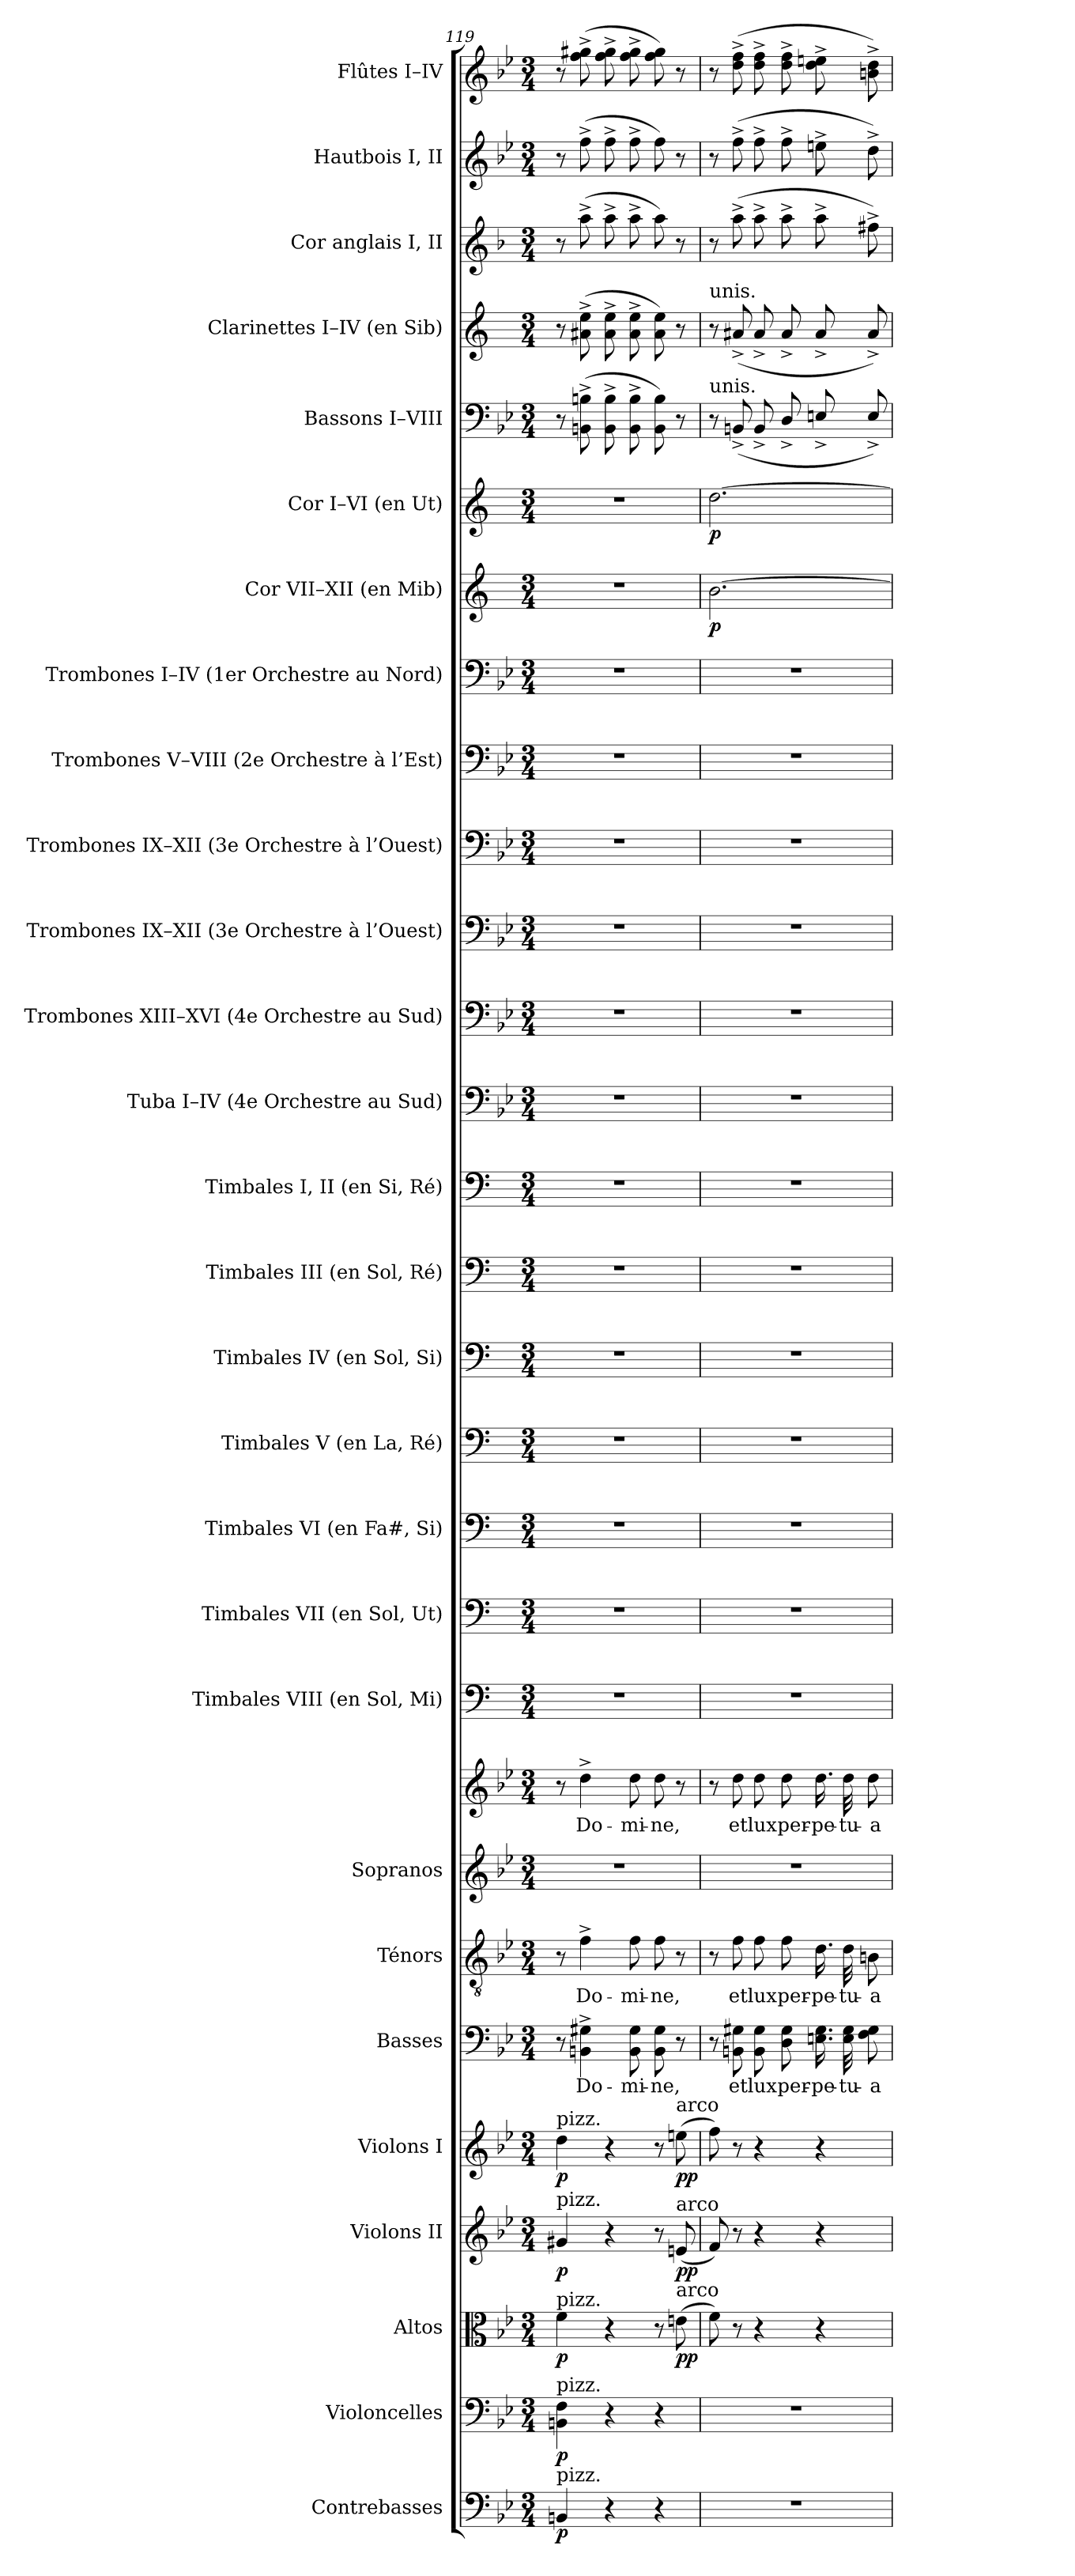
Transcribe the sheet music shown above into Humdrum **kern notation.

**kern	**dynam	**kern	**dynam	**kern	**dynam	**kern	**dynam	**kern	**dynam	**kern	**text	**kern	**text	**kern	**kern	**text	**kern	**kern	**kern	**kern	**kern	**kern	**kern	**kern	**kern	**kern	**kern	**kern	**kern	**kern	**dynam	**kern	**dynam	**kern	**kern	**kern	**kern	**kern
*part28	*part28	*part27	*part27	*part26	*part26	*part25	*part25	*part24	*part24	*part23	*part23	*part22	*part22	*part21	*part21	*part21	*part20	*part19	*part18	*part17	*part16	*part15	*part14	*part13	*part12	*part11	*part10	*part9	*part8	*part7	*part7	*part6	*part6	*part5	*part4	*part3	*part2	*part1
*staff29	*staff29	*staff28	*staff28	*staff27	*staff27	*staff26	*staff26	*staff25	*staff25	*staff24	*staff24	*staff23	*staff23	*staff22	*staff21	*staff21	*staff20	*staff19	*staff18	*staff17	*staff16	*staff15	*staff14	*staff13	*staff12	*staff11	*staff10	*staff9	*staff8	*staff7	*staff7	*staff6	*staff6	*staff5	*staff4	*staff3	*staff2	*staff1
*I"Contrebasses	*	*I"Violoncelles	*	*I"Altos	*	*I"Violons II	*	*I"Violons I	*	*I"Basses	*	*I"Ténors	*	*I"Sopranos	*	*	*I"Timbales VIII (en Sol, Mi)	*I"Timbales VII (en Sol, Ut)	*I"Timbales VI (en Fa#, Si)	*I"Timbales V (en La, Ré)	*I"Timbales IV (en Sol, Si)	*I"Timbales III (en Sol, Ré)	*I"Timbales I, II (en Si, Ré)	*I"Tuba I–IV (4e Orchestre au Sud)	*I"Trombones XIII–XVI (4e Orchestre au Sud)	*I"Trombones IX–XII (3e Orchestre à l’Ouest)	*I"Trombones IX–XII (3e Orchestre à l’Ouest)	*I"Trombones V–VIII (2e Orchestre à l’Est)	*I"Trombones I–IV (1er Orchestre au Nord)	*I"Cor VII–XII (en Mib)	*	*I"Cor I–VI (en Ut)	*	*I"Bassons I–VIII	*I"Clarinettes I–IV (en Sib)	*I"Cor anglais I, II	*I"Hautbois I, II	*I"Flûtes I–IV
*I'Cb.	*	*I'Vlles	*	*I'Altos	*	*I'Vns II	*	*I'Vns I	*	*I'Basses	*	*I'Tén.	*	*I'Sopr.	*	*	*I'VIII	*I'VII	*I'VI	*I'Timb.  V	*I'IV	*I'III	*I'I, II	*I'Tb.	*I'4e Orchestre	*	*I'Trb.  3e Orchestre	*I'2e Orchestre	*I'1er Orchestre	*I'Cor (Mib)	*	*I'Cor (Ut)	*	*I'Bns	*I'Cl. (Sib)	*I'C. a.	*I'Hb.	*I'Fl.
*clefF4	*	*clefF4	*	*clefC3	*	*clefG2	*	*clefG2	*	*clefF4	*	*clefGv2	*	*clefG2	*clefG2	*	*clefF4	*clefF4	*clefF4	*clefF4	*clefF4	*clefF4	*clefF4	*clefF4	*clefF4	*clefF4	*clefF4	*clefF4	*clefF4	*clefG2	*	*clefG2	*	*clefF4	*clefG2	*clefG2	*clefG2	*clefG2
*ITrd7c12	*	*	*	*	*	*	*	*	*	*	*	*ITrd7c12	*	*	*	*	*	*	*	*	*	*	*	*	*	*	*	*	*	*ITrd5c9	*	*ITrd7c12	*	*	*ITrd1c2	*ITrd4c7	*	*
*k[b-e-]	*	*k[b-e-]	*	*k[b-e-]	*	*k[b-e-]	*	*k[b-e-]	*	*k[b-e-]	*	*k[b-e-]	*	*k[b-e-]	*k[b-e-]	*	*k[]	*k[]	*k[]	*k[]	*k[]	*k[]	*k[]	*k[b-e-]	*k[b-e-]	*k[b-e-]	*k[b-e-]	*k[b-e-]	*k[b-e-]	*k[b-e-a-]	*	*k[]	*	*k[b-e-]	*k[b-e-]	*k[b-e-]	*k[b-e-]	*k[b-e-]
*B-:	*	*B-:	*	*B-:	*	*B-:	*	*B-:	*	*B-:	*	*B-:	*	*B-:	*B-:	*	*C:	*C:	*C:	*C:	*C:	*C:	*C:	*B-:	*B-:	*B-:	*B-:	*B-:	*B-:	*E-:	*	*C:	*	*B-:	*B-:	*B-:	*B-:	*B-:
*M3/4	*	*M3/4	*	*M3/4	*	*M3/4	*	*M3/4	*	*M3/4	*	*M3/4	*	*M3/4	*M3/4	*	*M3/4	*M3/4	*M3/4	*M3/4	*M3/4	*M3/4	*M3/4	*M3/4	*M3/4	*M3/4	*M3/4	*M3/4	*M3/4	*M3/4	*	*M3/4	*	*M3/4	*M3/4	*M3/4	*M3/4	*M3/4
=119	=119	=119	=119	=119	=119	=119	=119	=119	=119	=119	=119	=119	=119	=119	=119	=119	=119	=119	=119	=119	=119	=119	=119	=119	=119	=119	=119	=119	=119	=119	=119	=119	=119	=119	=119	=119	=119	=119
!	!	!	!	!	!	!	!	!LO:TX:a:t=pizz.	!	!	!	!	!	!	!	!	!	!	!	!	!	!	!	!	!	!	!	!	!	!	!	!	!	!	!	!	!	!
!	!	!	!	!	!	!LO:TX:a:t=pizz.	!	!	!	!	!	!	!	!	!	!	!	!	!	!	!	!	!	!	!	!	!	!	!	!	!	!	!	!	!	!	!	!
!	!	!	!	!LO:TX:a:t=pizz.	!	!	!	!	!	!	!	!	!	!	!	!	!	!	!	!	!	!	!	!	!	!	!	!	!	!	!	!	!	!	!	!	!	!
!	!	!LO:TX:a:t=pizz.	!	!	!	!	!	!	!	!	!	!	!	!	!	!	!	!	!	!	!	!	!	!	!	!	!	!	!	!	!	!	!	!	!	!	!	!
!LO:TX:a:t=pizz.	!	!	!	!	!	!	!	!	!	!	!	!	!	!	!	!	!	!	!	!	!	!	!	!	!	!	!	!	!	!	!	!	!	!	!	!	!	!
!	!	!	!	!	!	!	!	!	!	!	!	!	!	!LO:N:vis=1	!	!	!LO:N:vis=1	!LO:N:vis=1	!LO:N:vis=1	!LO:N:vis=1	!LO:N:vis=1	!LO:N:vis=1	!LO:N:vis=1	!LO:N:vis=1	!LO:N:vis=1	!LO:N:vis=1	!LO:N:vis=1	!LO:N:vis=1	!LO:N:vis=1	!LO:N:vis=1	!	!LO:N:vis=1	!	!	!	!	!	!
4BBBni/	p	4BBni\ 4Fi	p	4fi\	p	4g#Xi/	p	4ddi\	p	8r	.	8r	.	2.r	8r	.	2.r	2.r	2.r	2.r	2.r	2.r	2.r	2.r	2.r	2.r	2.r	2.r	2.r	2.r	.	2.r	.	8r	8r	8r	8r	8r
!	!	!	!	!	!	!	!	!	!	!	!LO:LY:b:color=#000000	!	!	!	!	!	!	!	!	!	!	!	!	!	!	!	!	!	!	!	!	!	!	!	!	!	!	!
!	!	!	!	!	!	!	!	!	!	!	!	!	!LO:LY:b:color=#000000	!	!	!	!	!	!	!	!	!	!	!	!	!	!	!	!	!	!	!	!	!	!	!	!	!
!	!	!	!	!	!	!	!	!	!	!	!	!	!	!	!	!LO:LY:b:color=#000000	!	!	!	!	!	!	!	!	!	!	!	!	!	!	!	!	!	!	!	!	!	!
.	.	.	.	.	.	.	.	.	.	4BBni\^ 4G#Xi^	Do-	4F^i\	Do-	.	4dd^i\	Do-	.	.	.	.	.	.	.	.	.	.	.	.	.	.	.	.	.	(8BBni\^ 8Bni^	(8g#Xi\^ 8ddi^	(8dd^i\	(8ff^i\	(8ffi\^ 8gg#Xi^
4r	.	4r	.	4r	.	4r	.	4r	.	.	.	.	.	.	.	.	.	.	.	.	.	.	.	.	.	.	.	.	.	.	.	.	.	8BBi\^ 8Bi^	8g#i\^ 8ddi^	8dd^i\	8ff^i\	8ffi\^ 8gg#i^
!	!	!	!	!	!	!	!	!	!	!	!LO:LY:b:color=#000000	!	!	!	!	!	!	!	!	!	!	!	!	!	!	!	!	!	!	!	!	!	!	!	!	!	!	!
!	!	!	!	!	!	!	!	!	!	!	!	!	!LO:LY:b:color=#000000	!	!	!	!	!	!	!	!	!	!	!	!	!	!	!	!	!	!	!	!	!	!	!	!	!
!	!	!	!	!	!	!	!	!	!	!	!	!	!	!	!	!LO:LY:b:color=#000000	!	!	!	!	!	!	!	!	!	!	!	!	!	!	!	!	!	!	!	!	!	!
.	.	.	.	.	.	.	.	.	.	8BBi\ 8G#i	-mi-	8Fi\	-mi-	.	8ddi\	-mi-	.	.	.	.	.	.	.	.	.	.	.	.	.	.	.	.	.	8BBi\^ 8Bi^	8g#i\^ 8ddi^	8dd^i\	8ff^i\	8ffi\^ 8gg#i^
!	!	!	!	!	!	!	!	!	!	!	!LO:LY:b:color=#000000	!	!	!	!	!	!	!	!	!	!	!	!	!	!	!	!	!	!	!	!	!	!	!	!	!	!	!
!	!	!	!	!	!	!	!	!	!	!	!	!	!LO:LY:b:color=#000000	!	!	!	!	!	!	!	!	!	!	!	!	!	!	!	!	!	!	!	!	!	!	!	!	!
!	!	!	!	!	!	!	!	!	!	!	!	!	!	!	!	!LO:LY:b:color=#000000	!	!	!	!	!	!	!	!	!	!	!	!	!	!	!	!	!	!	!	!	!	!
4r	.	4r	.	8r	.	8r	.	8r	.	8BBi\ 8G#i	-ne,	8Fi\	-ne,	.	8ddi\	-ne,	.	.	.	.	.	.	.	.	.	.	.	.	.	.	.	.	.	8BBi\ 8Bi)	8g#i\ 8ddi)	8ddi\)	8ffi\)	8ffi\ 8gg#i)
!	!	!	!	!	!	!	!	!LO:TX:a:t=arco	!	!	!	!	!	!	!	!	!	!	!	!	!	!	!	!	!	!	!	!	!	!	!	!	!	!	!	!	!	!
!	!	!	!	!	!	!LO:TX:a:t=arco	!	!	!	!	!	!	!	!	!	!	!	!	!	!	!	!	!	!	!	!	!	!	!	!	!	!	!	!	!	!	!	!
!	!	!	!	!LO:TX:a:t=arco	!	!	!	!	!	!	!	!	!	!	!	!	!	!	!	!	!	!	!	!	!	!	!	!	!	!	!	!	!	!	!	!	!	!
.	.	.	.	(8eni\	pp	(8eni/	pp	(8eeni\	pp	8r	.	8r	.	.	8r	.	.	.	.	.	.	.	.	.	.	.	.	.	.	.	.	.	.	8r	8r	8r	8r	8r
=120	=120	=120	=120	=120	=120	=120	=120	=120	=120	=120	=120	=120	=120	=120	=120	=120	=120	=120	=120	=120	=120	=120	=120	=120	=120	=120	=120	=120	=120	=120	=120	=120	=120	=120	=120	=120	=120	=120
!	!	!	!	!	!	!	!	!	!	!	!	!	!	!	!	!	!	!	!	!	!	!	!	!	!	!	!	!	!	!	!	!	!	!	!LO:TX:a:t=unis.	!	!	!
!	!	!	!	!	!	!	!	!	!	!	!	!	!	!	!	!	!	!	!	!	!	!	!	!	!	!	!	!	!	!	!	!	!	!LO:TX:a:t=unis.	!	!	!	!
!LO:N:vis=1	!	!LO:N:vis=1	!	!	!	!	!	!	!	!	!	!	!	!LO:N:vis=1	!	!	!LO:N:vis=1	!LO:N:vis=1	!LO:N:vis=1	!LO:N:vis=1	!LO:N:vis=1	!LO:N:vis=1	!LO:N:vis=1	!LO:N:vis=1	!LO:N:vis=1	!LO:N:vis=1	!LO:N:vis=1	!LO:N:vis=1	!LO:N:vis=1	!	!	!	!	!	!	!	!	!
2.r	.	2.r	.	8fi\)	.	8fi/)	.	8ffi\)	.	8r	.	8r	.	2.r	8r	.	2.r	2.r	2.r	2.r	2.r	2.r	2.r	2.r	2.r	2.r	2.r	2.r	2.r	[>2.di\	p	[>2.di\	p	8r	8r	8r	8r	8r
!	!	!	!	!	!	!	!	!	!	!	!LO:LY:b:color=#000000	!	!	!	!	!	!	!	!	!	!	!	!	!	!	!	!	!	!	!	!	!	!	!	!	!	!	!
!	!	!	!	!	!	!	!	!	!	!	!	!	!LO:LY:b:color=#000000	!	!	!	!	!	!	!	!	!	!	!	!	!	!	!	!	!	!	!	!	!	!	!	!	!
!	!	!	!	!	!	!	!	!	!	!	!	!	!	!	!	!LO:LY:b:color=#000000	!	!	!	!	!	!	!	!	!	!	!	!	!	!	!	!	!	!	!	!	!	!
.	.	.	.	8r	.	8r	.	8r	.	8BBni\ 8G#Xi	et	8Fi\	et	.	8ddi\	et	.	.	.	.	.	.	.	.	.	.	.	.	.	.	.	.	.	(8BBn^i/	(8g#X^i/	(8dd^i\	(8ff^i\	(8ddi\^ 8ffi^
!	!	!	!	!	!	!	!	!	!	!	!LO:LY:b:color=#000000	!	!	!	!	!	!	!	!	!	!	!	!	!	!	!	!	!	!	!	!	!	!	!	!	!	!	!
!	!	!	!	!	!	!	!	!	!	!	!	!	!LO:LY:b:color=#000000	!	!	!	!	!	!	!	!	!	!	!	!	!	!	!	!	!	!	!	!	!	!	!	!	!
!	!	!	!	!	!	!	!	!	!	!	!	!	!	!	!	!LO:LY:b:color=#000000	!	!	!	!	!	!	!	!	!	!	!	!	!	!	!	!	!	!	!	!	!	!
.	.	.	.	4r	.	4r	.	4r	.	8BBi\ 8G#i	lux	8Fi\	lux	.	8ddi\	lux	.	.	.	.	.	.	.	.	.	.	.	.	.	.	.	.	.	8BB^i/	8g#^i/	8dd^i\	8ff^i\	8ddi\^ 8ffi^
!	!	!	!	!	!	!	!	!	!	!	!LO:LY:b:color=#000000	!	!	!	!	!	!	!	!	!	!	!	!	!	!	!	!	!	!	!	!	!	!	!	!	!	!	!
!	!	!	!	!	!	!	!	!	!	!	!	!	!LO:LY:b:color=#000000	!	!	!	!	!	!	!	!	!	!	!	!	!	!	!	!	!	!	!	!	!	!	!	!	!
!	!	!	!	!	!	!	!	!	!	!	!	!	!	!	!	!LO:LY:b:color=#000000	!	!	!	!	!	!	!	!	!	!	!	!	!	!	!	!	!	!	!	!	!	!
.	.	.	.	.	.	.	.	.	.	8Di\ 8G#i	per-	8Fi\	per-	.	8ddi\	per-	.	.	.	.	.	.	.	.	.	.	.	.	.	.	.	.	.	8D^i/	8g#^i/	8dd^i\	8ff^i\	8ddi\^ 8ffi^
!	!	!	!	!	!	!	!	!	!	!	!LO:LY:b:color=#000000	!	!	!	!	!	!	!	!	!	!	!	!	!	!	!	!	!	!	!	!	!	!	!	!	!	!	!
!	!	!	!	!	!	!	!	!	!	!	!	!	!LO:LY:b:color=#000000	!	!	!	!	!	!	!	!	!	!	!	!	!	!	!	!	!	!	!	!	!	!	!	!	!
!	!	!	!	!	!	!	!	!	!	!	!	!	!	!	!	!LO:LY:b:color=#000000	!	!	!	!	!	!	!	!	!	!	!	!	!	!	!	!	!	!	!	!	!	!
.	.	.	.	4r	.	4r	.	4r	.	16.Eni\ 16.G#i	-pe-	16.Di\	-pe-	.	16.ddi\	-pe-	.	.	.	.	.	.	.	.	.	.	.	.	.	.	.	.	.	8En^i/	8g#^i/	8dd^i\	8een^i\	8ddi\^ 8eeni^
!	!	!	!	!	!	!	!	!	!	!	!LO:LY:b:color=#000000	!	!	!	!	!	!	!	!	!	!	!	!	!	!	!	!	!	!	!	!	!	!	!	!	!	!	!
!	!	!	!	!	!	!	!	!	!	!	!	!	!LO:LY:b:color=#000000	!	!	!	!	!	!	!	!	!	!	!	!	!	!	!	!	!	!	!	!	!	!	!	!	!
!	!	!	!	!	!	!	!	!	!	!	!	!	!	!	!	!LO:LY:b:color=#000000	!	!	!	!	!	!	!	!	!	!	!	!	!	!	!	!	!	!	!	!	!	!
.	.	.	.	.	.	.	.	.	.	32Ei\ 32G#i	-tu-	32Di\	-tu-	.	32ddi\	-tu-	.	.	.	.	.	.	.	.	.	.	.	.	.	.	.	.	.	.	.	.	.	.
!	!	!	!	!	!	!	!	!	!	!	!LO:LY:b:color=#000000	!	!	!	!	!	!	!	!	!	!	!	!	!	!	!	!	!	!	!	!	!	!	!	!	!	!	!
!	!	!	!	!	!	!	!	!	!	!	!	!	!LO:LY:b:color=#000000	!	!	!	!	!	!	!	!	!	!	!	!	!	!	!	!	!	!	!	!	!	!	!	!	!
!	!	!	!	!	!	!	!	!	!	!	!	!	!	!	!	!LO:LY:b:color=#000000	!	!	!	!	!	!	!	!	!	!	!	!	!	!	!	!	!	!	!	!	!	!
.	.	.	.	.	.	.	.	.	.	8Fi\ 8G#i	-a	8BBni\	-a	.	8ddi\	-a	.	.	.	.	.	.	.	.	.	.	.	.	.	.	.	.	.	8E^i/)	8g#^i/)	8bn^i\)	8dd^i\)	8bni\^ 8ddi^)
=	=	=	=	=	=	=	=	=	=	=	=	=	=	=	=	=	=	=	=	=	=	=	=	=	=	=	=	=	=	=	=	=	=	=	=	=	=	=
*-	*-	*-	*-	*-	*-	*-	*-	*-	*-	*-	*-	*-	*-	*-	*-	*-	*-	*-	*-	*-	*-	*-	*-	*-	*-	*-	*-	*-	*-	*-	*-	*-	*-	*-	*-	*-	*-	*-
